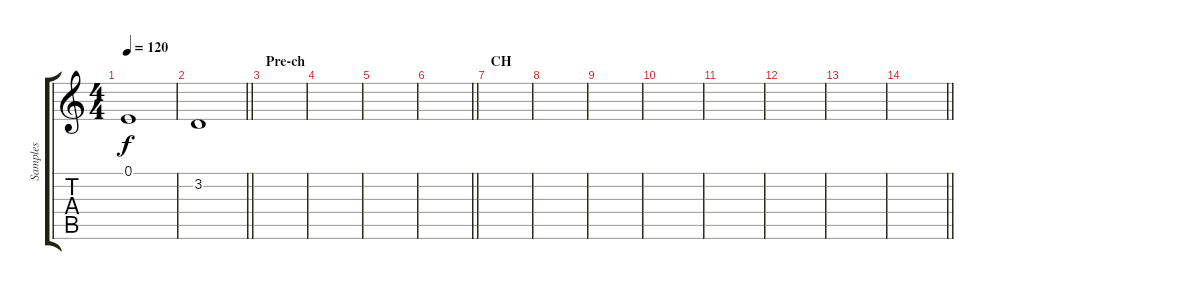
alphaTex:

\track ("Samples" "Samples") {instrument lead2sawtooth}
\staff {score tabs}
\tuning (E4 B3 G3 D3 A2 E2) {hide}
\ts (4 4)
\tempo 120
\clef g2
\ks c
0.1.1{dy f} |
\barLineRight lightlight
3.2.1 |
\section ("" "Pre-ch")
|
|
|
\barLineRight lightlight
|
\section ("" "CH")
|
|
|
|
|
|
|
\barLineRight lightlight
